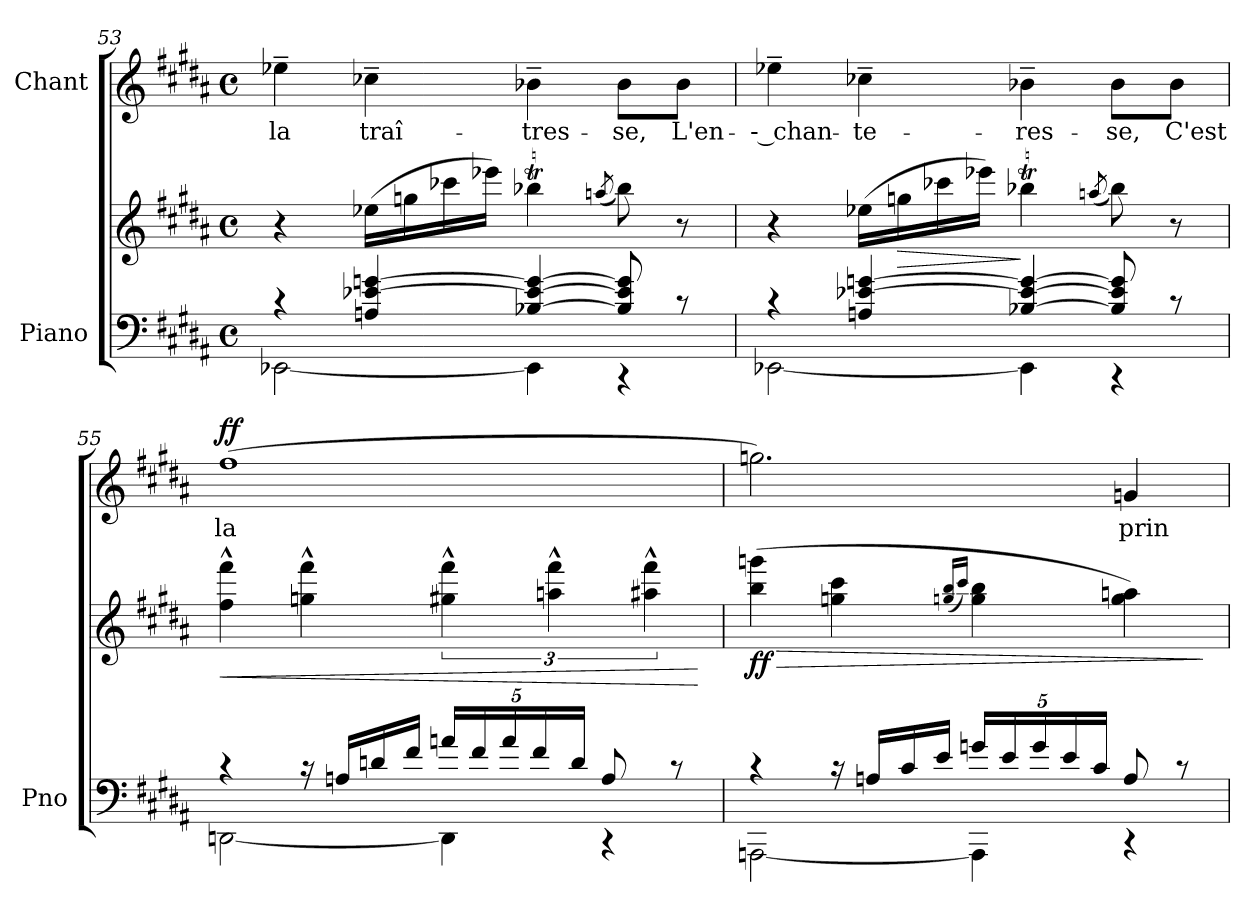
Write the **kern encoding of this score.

**kern	**kern	**dynam	**kern	**text	**dynam
*part2	*part2	*part2	*part1	*part1	*part1
*staff3	*staff2	*staff2/3	*staff1	*staff1	*staff1
*I"Piano	*	*	*I"Chant	*	*
*I'Pno	*	*	*	*	*
*clefF4	*clefG2	*	*clefG2	*	*
*k[f#c#g#d#a#]	*k[f#c#g#d#a#]	*	*k[f#c#g#d#a#]	*	*
*M4/4	*M4/4	*	*M4/4	*	*
*met(c)	*met(c)	*	*met(c)	*	*
=53	=53	=53	=53	=53	=53
*^	*	*	*	*	*
*	*^	*	*	*	*	*
!	!	!	!	!LO:DY:b	!	!LO:LY:b	!
!	!	!	!	!LO:DY:n=1:b	!	!	!
4r	[2EE-X\	4ryy	4r	other-dynamics f	4ee-X~\	la	.
!	!	!	!	!	!	!LO:LY:b	!
4An/ [4e-X/ [4gn/	.	2.ryy	(16ee-X\LL	.	4cc-X~\	traî-	.
.	.	.	16ggn\	.	.	.	.
.	.	.	16ccc-X\	.	.	.	.
.	.	.	16eee-X\JJ)	.	.	.	.
!	!	!	!	!	!	!LO:LY:b	!
[4B-X/ 4e-/_ 4g/_	4EE-\]	.	4bb-XT\	.	4b-X~\	-tres-	.
.	.	.	(8qaan/	.	.	.	.
!	!	!	!	!	!	!LO:LY:b	!
8B-/] 8e-/] 8g/]	4r	.	8bb-\)	.	8b-\L	-se,	.
!	!	!	!	!	!	!LO:LY:b	!
8r	.	.	8r	.	8b-\J	L'en-	.
!!LO:LB:g=z
=54	=54	=54	=54	=54	=54	=54	=54
!	!	!	!	!	!	!LO:LY:b	!
4r	[2EE-X\	4ryy	4r	.	4ee-X~\	-- chan-	.
!	!	!	!	!	!	!LO:LY:b	!
4An/ [4e-X/ [4gn/	.	2.ryy	(16ee-X\LL	.	4cc-X~\	-te-	.
!	!	!	!	!LO:HP:b	!	!	!
.	.	.	16ggn\	>	.	.	.
.	.	.	16ccc-X\	.	.	.	.
.	.	.	16eee-X\JJ)	.	.	.	.
!	!	!	!	!	!	!LO:LY:b	!
[4B-X/ 4e-/_ 4g/_	4EE-\]	.	4bb-XT\	]	4b-X~\	-res-	.
.	.	.	(8qaan/	.	.	.	.
!	!	!	!	!	!	!LO:LY:b	!
8B-/] 8e-/] 8g/]	4r	.	8bb-\)	.	8b-\L	-se,	.
!	!	!	!	!	!	!LO:LY:b	!
8r	.	.	8r	.	8b-\J	C'est	.
=55	=55	=55	=55	=55	=55	=55	=55
!	!	!	!	!LO:HP:b	!	!LO:LY:b	!
!	!	!	!	!LO:DY:n=1:b	!	!	!
!	!	!	!	!LO:DY:n=2:b	!	!	!LO:DY:a
4r	[2DDn\	4ryy	4ff#\^^ 4fff#\^^	< other-dynamics f	(1ff#	la	ff
16r	.	2.ryy	4ggn\^^ 4fff#\^^	.	.	.	.
16An/LL	.	.	.	.	.	.	.
16dn/	.	.	.	.	.	.	.
16f#/JJ	.	.	.	.	.	.	.
20an/LL	4DD\]	.	6gg#X\^^ 6fff#\^^	.	.	.	.
20f#/	.	.	.	.	.	.	.
20a/	.	.	.	.	.	.	.
20f#/	.	.	.	.	.	.	.
.	.	.	6aan\^^ 6fff#\^^	.	.	.	.
20d/JJ	.	.	.	.	.	.	.
8A/	4r	.	.	.	.	.	.
.	.	.	6aa#X\^^ 6fff#\^^	.	.	.	.
8r	.	.	.	.	.	.	.
*v	*v	*v	*	*	*	*	*
.	.	[	.	.	.
!!LO:PB:g=z
=56	=56	=56	=56	=56	=56
*^	*	*	*	*	*
*	*^	*	*	*	*	*
!	!	!	!	!LO:HP:b	!	!	!
!	!	!	!	!LO:DY:n=1:b	!	!	!
4r	[2AAAn\	4ryy	(4bb\ 4gggn\	> ff	2.ggn\)	.	.
16r	.	2.ryy	4ggn\ 4ccc#\	.	.	.	.
16An/LL	.	.	.	.	.	.	.
16c#/	.	.	.	.	.	.	.
16e/JJ	.	.	.	.	.	.	.
.	.	.	(16qggn/ 16qbb/LL	.	.	.	.
.	.	.	16qccc#/JJ)	.	.	.	.
*Xbrackettup	*	*	*	*	*	*	*
20gn/LL	4AAA\]	.	4gg\ 4bb\	.	.	.	.
20e/	.	.	.	.	.	.	.
20g/	.	.	.	.	.	.	.
20e/	.	.	.	.	.	.	.
20c#/JJ	.	.	.	.	.	.	.
!	!	!	!	!	!	!LO:LY:b	!
8A/	4r	.	4gg\ 4aan\)	.	4gn/	prin-	.
8r	.	.	.	.	.	.	.
*v	*v	*v	*	*	*	*	*
.	.	]	.	.	.
=	=	=	=	=	=
*-	*-	*-	*-	*-	*-
